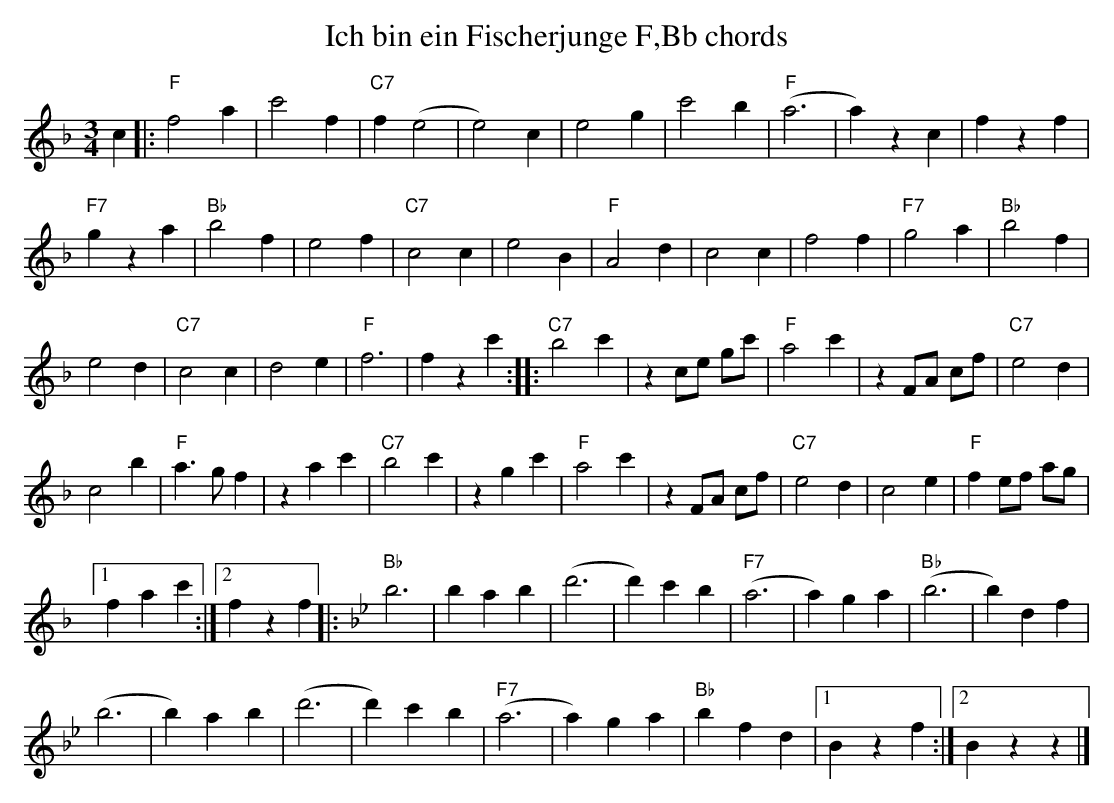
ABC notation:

X:1
T: Ich bin ein Fischerjunge F,Bb chords
M:3/4
L:1/4
K:F %%MIDI gchordon
c |: "F"f2 a | c'2 f | "C7"f (e2 | e2) c | e2 g | c'2 b | ("F"a3 | a) z c | f z f |
"F7"g z a | "Bb"b2 f | e2 f | "C7"c2 c | e2 B | "F"A2 d | c2 c | f2 f | "F7"g2 a | "Bb"b2 f |
e2 d | "C7"c2 c | d2 e | "F"f3 | f z c' :: "C7"b2 c' | z c/e/ g/c'/ | "F"a2 c' | z F/A/ c/f/ | "C7"e2 d |
c2 b | "F"a>g f | z a c' | "C7"b2 c' | z g c' | "F"a2 c' | z F/A/ c/f/ | "C7"e2 d | c2 e | "F"f e/f/ a/g/ |1
f a c' :|2 f z f |: [K:Bb] "Bb"b3 | bab | (d'3 | d') c' b | ("F7"a3 | a) ga | ("Bb"b3 | b) df |
(b3 | b) ab | (d'3 | d') c' b | ("F7"a3 | a) ga | "Bb"bfd |1 B z f :|2 B zz |]
